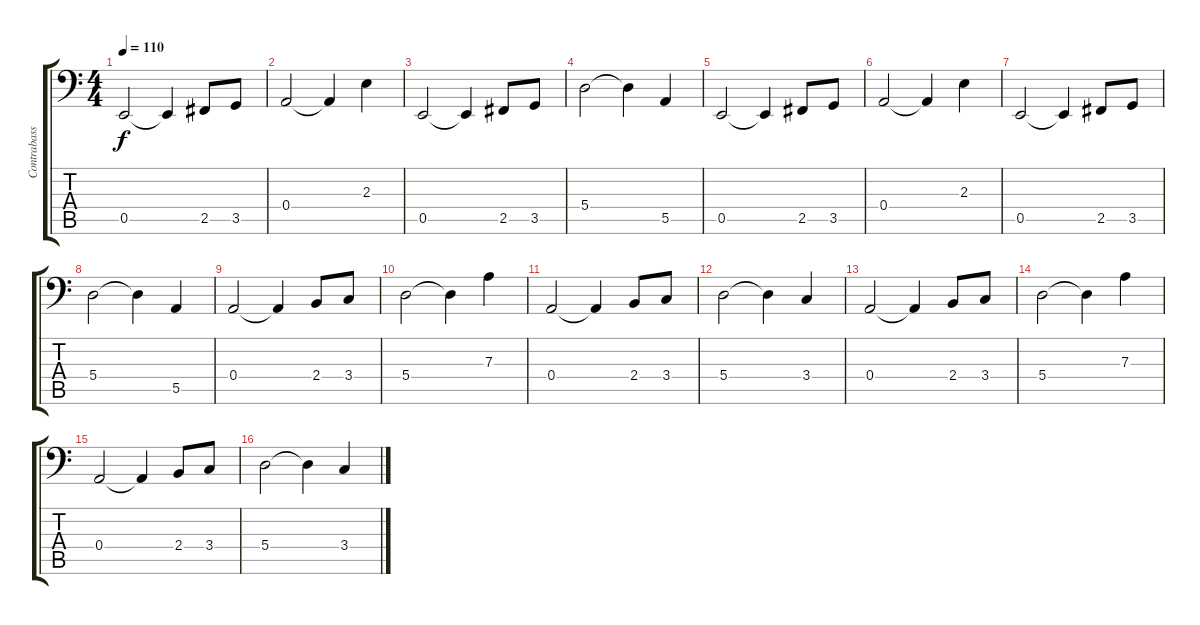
\track ("Contrabass" "Contrabass") {instrument contrabass}
\staff {score tabs}
\tuning (C3 G2 D2 A1 E1 B0) {hide}
\ts (4 4)
\tempo 110
\clef f4
\ks c
0.5.2{dy f} 0.5{t}.4 2.5.8 3.5.8 |
0.4.2 0.4{t}.4 2.3.4 |
0.5.2 0.5{t}.4 2.5.8 3.5.8 |
5.4.2 5.4{t}.4 5.5.4 |
0.5.2 0.5{t}.4 2.5.8 3.5.8 |
0.4.2 0.4{t}.4 2.3.4 |
0.5.2 0.5{t}.4 2.5.8 3.5.8 |
5.4.2 5.4{t}.4 5.5.4 |
0.4.2 0.4{t}.4 2.4.8 3.4.8 |
5.4.2 5.4{t}.4 7.3.4 |
0.4.2 0.4{t}.4 2.4.8 3.4.8 |
5.4.2 5.4{t}.4 3.4.4 |
0.4.2 0.4{t}.4 2.4.8 3.4.8 |
5.4.2 5.4{t}.4 7.3.4 |
0.4.2 0.4{t}.4 2.4.8 3.4.8 |
5.4.2 5.4{t}.4 3.4.4
